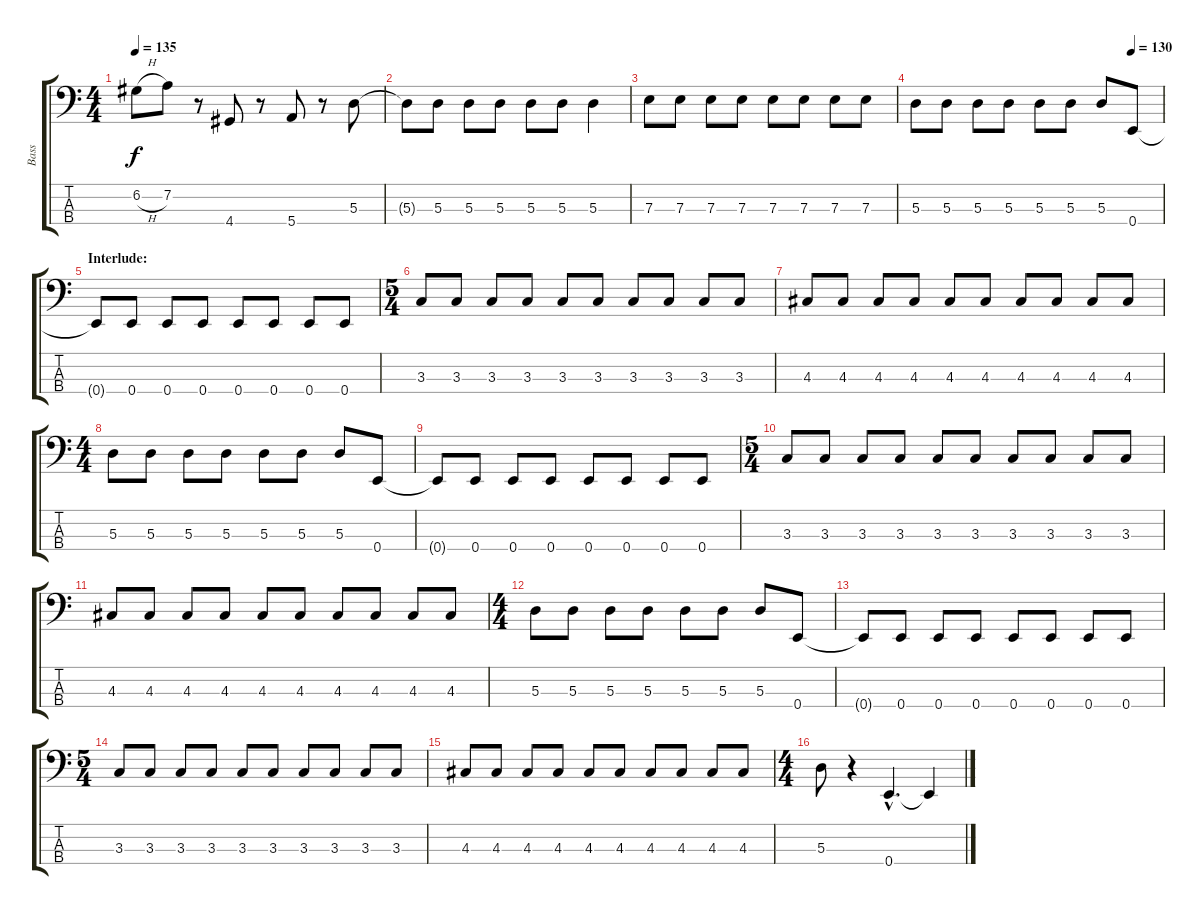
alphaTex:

\track ("Bass" "Bass") {instrument electricbasspick}
\staff {score tabs}
\tuning (G2 D2 A1 E1) {hide}
\ts (4 4)
\tempo 135
\clef f4
\ks c
6.2{h}.8{dy f} 7.2.8 r.8 4.4.8 r.8 5.4.8 r.8 5.3.8 |
5.3{t}.8 5.3.8 5.3.8 5.3.8 5.3.8 5.3.8 5.3.4 |
7.3.8 7.3.8 7.3.8 7.3.8 7.3.8 7.3.8 7.3.8 7.3.8 |
\tempo (130 0.875)
5.3.8 5.3.8 5.3.8 5.3.8 5.3.8 5.3.8 5.3.8 0.4.8 |
\section ("" "Interlude:")
0.4{t}.8 0.4.8 0.4.8 0.4.8 0.4.8 0.4.8 0.4.8 0.4.8 |
\ts (5 4)
3.3.8 3.3.8 3.3.8 3.3.8 3.3.8 3.3.8 3.3.8 3.3.8 3.3.8 3.3.8 |
4.3.8 4.3.8 4.3.8 4.3.8 4.3.8 4.3.8 4.3.8 4.3.8 4.3.8 4.3.8 |
\ts (4 4)
5.3.8 5.3.8 5.3.8 5.3.8 5.3.8 5.3.8 5.3.8 0.4.8 |
0.4{t}.8 0.4.8 0.4.8 0.4.8 0.4.8 0.4.8 0.4.8 0.4.8 |
\ts (5 4)
3.3.8 3.3.8 3.3.8 3.3.8 3.3.8 3.3.8 3.3.8 3.3.8 3.3.8 3.3.8 |
4.3.8 4.3.8 4.3.8 4.3.8 4.3.8 4.3.8 4.3.8 4.3.8 4.3.8 4.3.8 |
\ts (4 4)
5.3.8 5.3.8 5.3.8 5.3.8 5.3.8 5.3.8 5.3.8 0.4.8 |
0.4{t}.8 0.4.8 0.4.8 0.4.8 0.4.8 0.4.8 0.4.8 0.4.8 |
\ts (5 4)
3.3.8 3.3.8 3.3.8 3.3.8 3.3.8 3.3.8 3.3.8 3.3.8 3.3.8 3.3.8 |
4.3.8 4.3.8 4.3.8 4.3.8 4.3.8 4.3.8 4.3.8 4.3.8 4.3.8 4.3.8 |
\ts (4 4)
5.3.8 r.4 0.4{hac}.4{d} 0.4{t}.4
